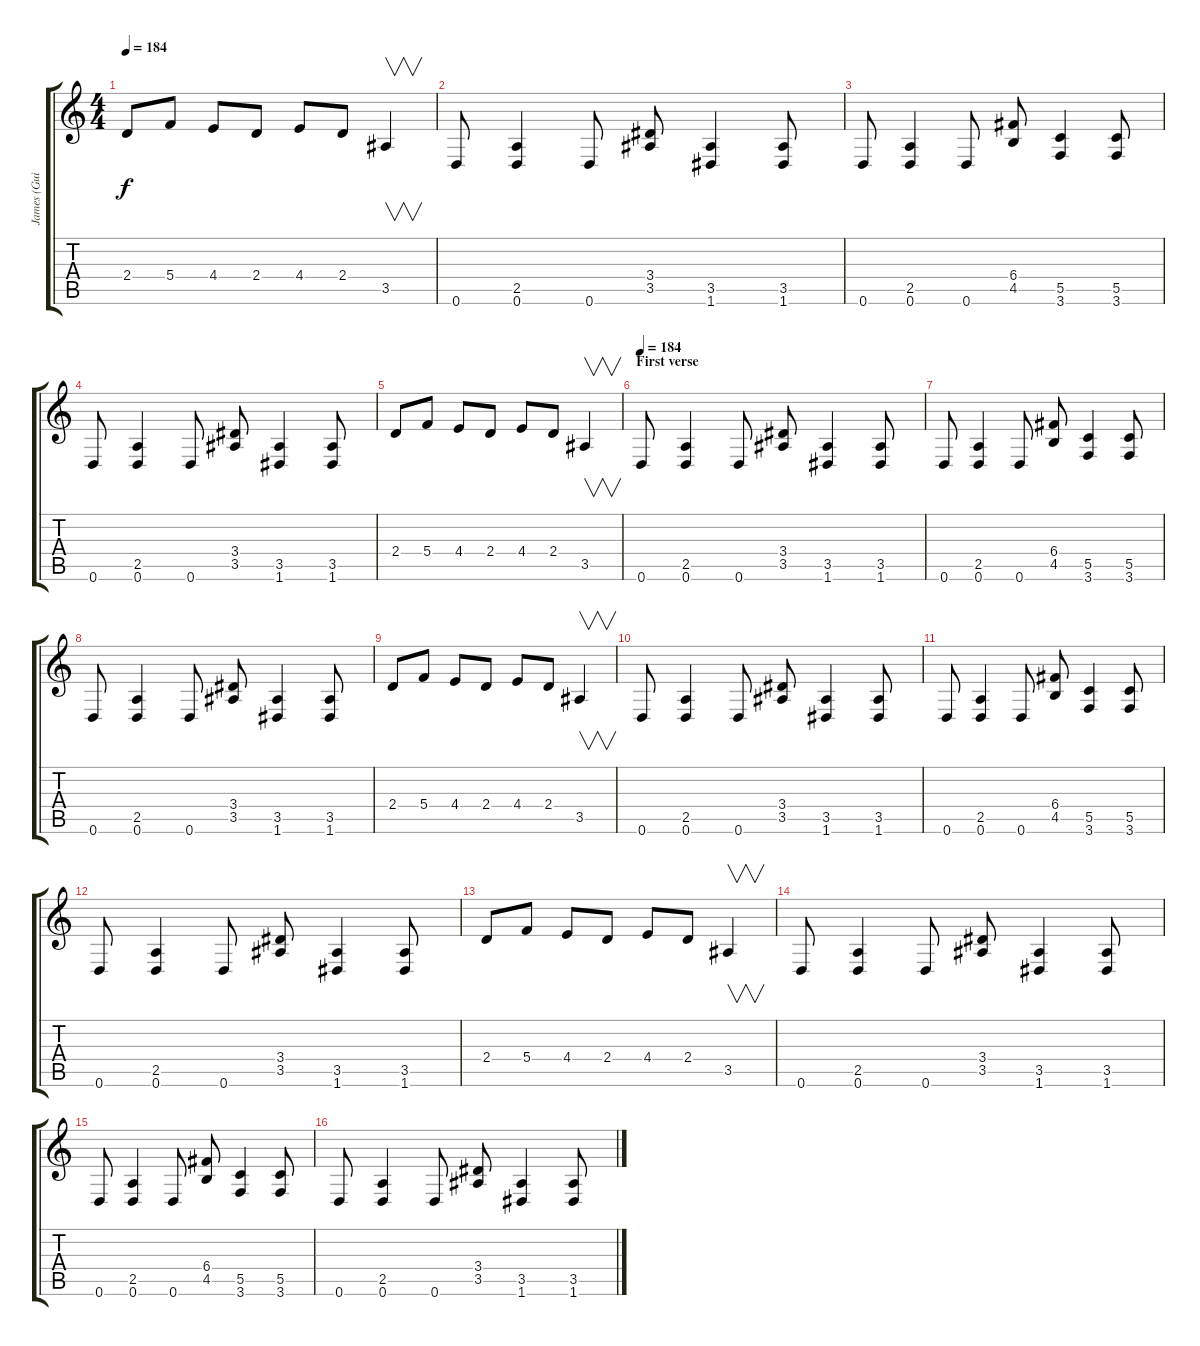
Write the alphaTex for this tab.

\track ("James (Guitar)" "James (Gui") {instrument overdrivenguitar}
\staff {score tabs}
\tuning (D4 A3 F3 C3 G2 D2) {hide}
\ts (4 4)
\tempo 184
\clef g2
\ks c
2.4.8{dy f} 5.4.8 4.4.8 2.4.8 4.4.8 2.4.8 3.5.4{v} |
0.6.8 (2.5 0.6).4 0.6.8 (3.4 3.5).8 (3.5 1.6).4 (3.5 1.6).8 |
0.6.8 (2.5 0.6).4 0.6.8 (6.4 4.5).8 (5.5 3.6).4 (5.5 3.6).8 |
0.6.8 (2.5 0.6).4 0.6.8 (3.4 3.5).8 (3.5 1.6).4 (3.5 1.6).8 |
2.4.8 5.4.8 4.4.8 2.4.8 4.4.8 2.4.8 3.5.4{v} |
\section ("" "First verse")
\tempo 184
0.6.8 (2.5 0.6).4 0.6.8 (3.4 3.5).8 (3.5 1.6).4 (3.5 1.6).8 |
0.6.8 (2.5 0.6).4 0.6.8 (6.4 4.5).8 (5.5 3.6).4 (5.5 3.6).8 |
0.6.8 (2.5 0.6).4 0.6.8 (3.4 3.5).8 (3.5 1.6).4 (3.5 1.6).8 |
2.4.8 5.4.8 4.4.8 2.4.8 4.4.8 2.4.8 3.5.4{v} |
0.6.8 (2.5 0.6).4 0.6.8 (3.4 3.5).8 (3.5 1.6).4 (3.5 1.6).8 |
0.6.8 (2.5 0.6).4 0.6.8 (6.4 4.5).8 (5.5 3.6).4 (5.5 3.6).8 |
0.6.8 (2.5 0.6).4 0.6.8 (3.4 3.5).8 (3.5 1.6).4 (3.5 1.6).8 |
2.4.8 5.4.8 4.4.8 2.4.8 4.4.8 2.4.8 3.5.4{v} |
0.6.8 (2.5 0.6).4 0.6.8 (3.4 3.5).8 (3.5 1.6).4 (3.5 1.6).8 |
0.6.8 (2.5 0.6).4 0.6.8 (6.4 4.5).8 (5.5 3.6).4 (5.5 3.6).8 |
0.6.8 (2.5 0.6).4 0.6.8 (3.4 3.5).8 (3.5 1.6).4 (3.5 1.6).8
